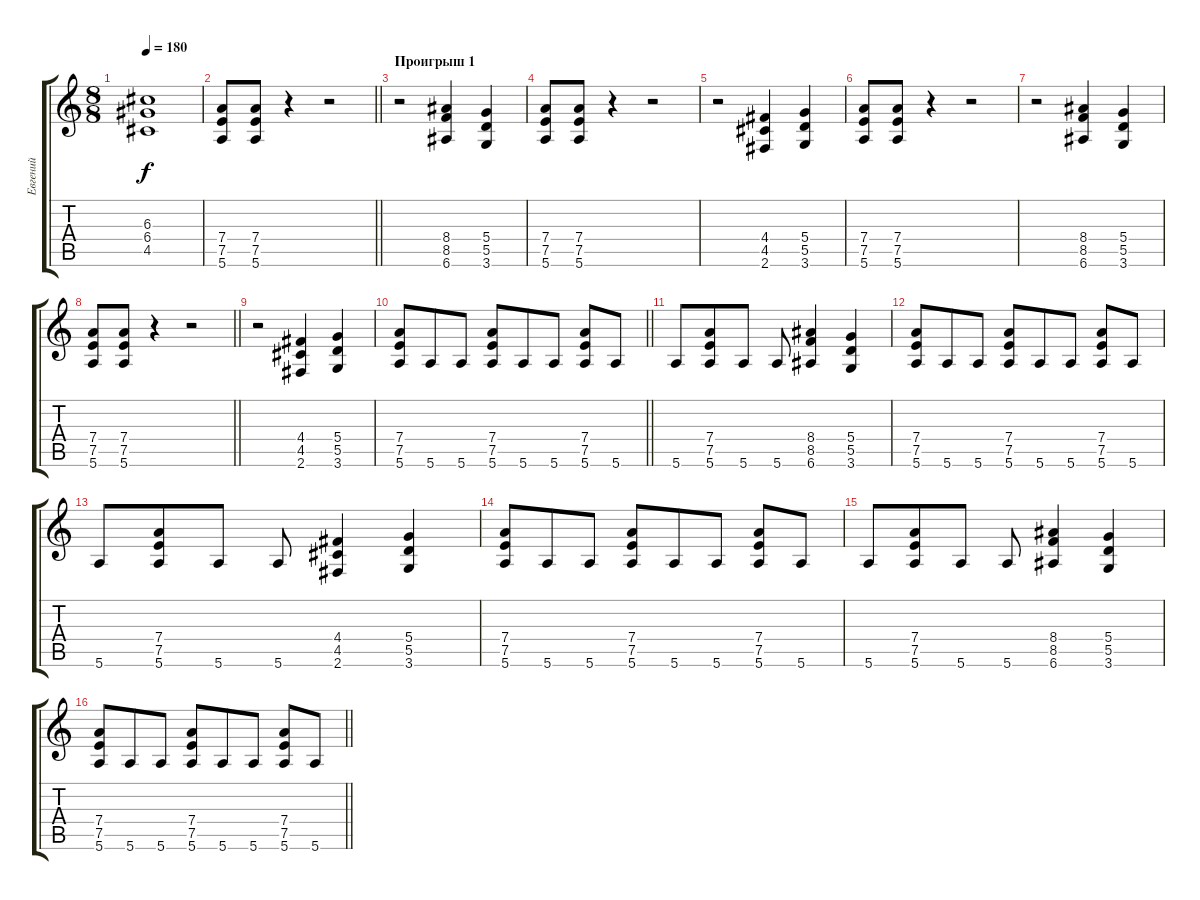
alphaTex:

\track ("Евгений" "Евгений") {instrument distortionguitar}
\staff {score tabs}
\tuning (E4 B3 G3 D3 A2 E2) {hide}
\ts (8 8)
\tempo 180
\clef g2
\ks c
(6.3{t} 6.4{t} 4.5{t}).1{dy f} |
\barLineRight lightlight
(7.4 7.5 5.6).8 (7.4 7.5 5.6).8 r.4 r.2 |
\section ("" "Проигрыш 1")
r.2 (8.4 8.5 6.6).4 (5.4 5.5 3.6).4 |
(7.4 7.5 5.6).8 (7.4 7.5 5.6).8 r.4 r.2 |
r.2 (4.4 4.5 2.6).4 (5.4 5.5 3.6).4 |
(7.4 7.5 5.6).8 (7.4 7.5 5.6).8 r.4 r.2 |
r.2 (8.4 8.5 6.6).4 (5.4 5.5 3.6).4 |
\barLineRight lightlight
(7.4 7.5 5.6).8 (7.4 7.5 5.6).8 r.4 r.2 |
r.2 (4.4 4.5 2.6).4 (5.4 5.5 3.6).4 |
\barLineRight lightlight
(7.4 7.5 5.6).8 5.6.8 5.6.8 (7.4 7.5 5.6).8 5.6.8 5.6.8 (7.4 7.5 5.6).8 5.6.8 |
5.6.8 (7.4 7.5 5.6).8 5.6.8 5.6.8 (8.4 8.5 6.6).4 (5.4 5.5 3.6).4 |
(7.4 7.5 5.6).8 5.6.8 5.6.8 (7.4 7.5 5.6).8 5.6.8 5.6.8 (7.4 7.5 5.6).8 5.6.8 |
5.6.8 (7.4 7.5 5.6).8 5.6.8 5.6.8 (4.4 4.5 2.6).4 (5.4 5.5 3.6).4 |
(7.4 7.5 5.6).8 5.6.8 5.6.8 (7.4 7.5 5.6).8 5.6.8 5.6.8 (7.4 7.5 5.6).8 5.6.8 |
5.6.8 (7.4 7.5 5.6).8 5.6.8 5.6.8 (8.4 8.5 6.6).4 (5.4 5.5 3.6).4 |
\barLineRight lightlight
(7.4 7.5 5.6).8 5.6.8 5.6.8 (7.4 7.5 5.6).8 5.6.8 5.6.8 (7.4 7.5 5.6).8 5.6.8
